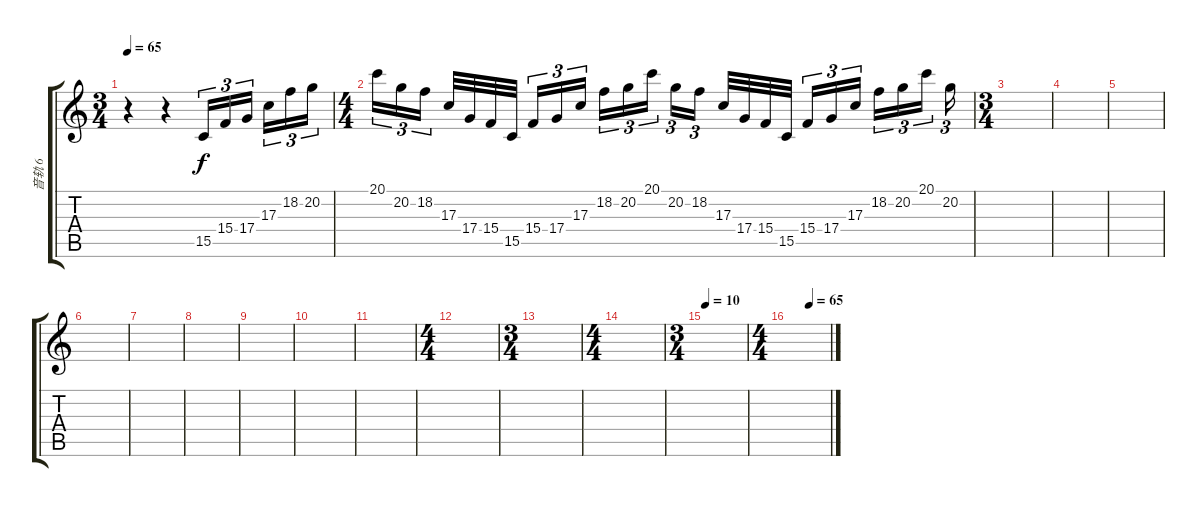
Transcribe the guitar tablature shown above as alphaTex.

\track ("音轨 6" "音轨 6") {instrument flute}
\staff {score tabs}
\tuning (E4 B3 G3 D3 A2 E2) {hide}
\ts (3 4)
\tempo 65
\clef g2
\ks c
r.4{dy f volume 8} r.4 15.5.16{tu (3 2)} 15.4.16{tu (3 2)} 17.4.16{tu (3 2) beam splitsecondary} 17.3.16{tu (3 2)} 18.2.16{tu (3 2)} 20.2.16{tu (3 2)} |
\ts (4 4)
20.1.16{tu (3 2)} 20.2.16{tu (3 2)} 18.2.16{tu (3 2) beam splitsecondary} 17.3.32 17.4.32 15.4.32 15.5.32 15.4.16{tu (3 2)} 17.4.16{tu (3 2)} 17.3.16{tu (3 2) beam splitsecondary} 18.2.16{tu (3 2)} 20.2.16{tu (3 2)} 20.1.16{tu (3 2)} 20.2.16{tu (3 2) volume 0} 18.2.16{tu (3 2) beam splitsecondary} 17.3.32 17.4.32 15.4.32 15.5.32{beam splitsecondary} 15.4.16{tu (3 2)} 17.4.16{tu (3 2)} 17.3.16{tu (3 2) beam splitsecondary} 18.2.16{tu (3 2)} 20.2.16{tu (3 2)} 20.1.16{tu (3 2) beam splitsecondary} 20.2.16{tu (3 2)} |
\ts (3 4)
|
|
|
|
|
|
|
|
|
\ts (4 4)
|
\ts (3 4)
|
\ts (4 4)
|
\ts (3 4)
\tempo 10
|
\ts (4 4)
\tempo (65 0.5)
